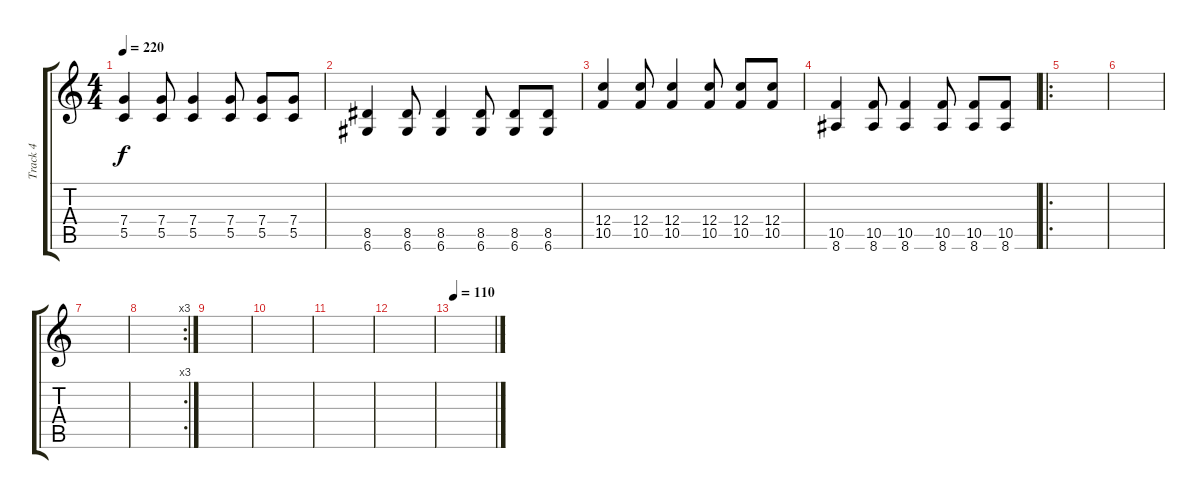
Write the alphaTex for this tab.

\track ("Track 4" "Track 4") {instrument distortionguitar}
\staff {score tabs}
\tuning (D4 A3 F3 C3 G2 D2) {hide}
\ts (4 4)
\tempo 220
\clef g2
\ks c
(7.4 5.5).4{dy f} (7.4 5.5).8 (7.4 5.5).4 (7.4 5.5).8 (7.4 5.5).8 (7.4 5.5).8 |
(8.5 6.6).4 (8.5 6.6).8 (8.5 6.6).4 (8.5 6.6).8 (8.5 6.6).8 (8.5 6.6).8 |
(12.4 10.5).4 (12.4 10.5).8 (12.4 10.5).4 (12.4 10.5).8 (12.4 10.5).8 (12.4 10.5).8 |
(10.5 8.6).4 (10.5 8.6).8 (10.5 8.6).4 (10.5 8.6).8 (10.5 8.6).8 (10.5 8.6).8 |
\ro
|
|
|
\rc 3
|
|
|
|
|
\tempo 130
\tempo 110
